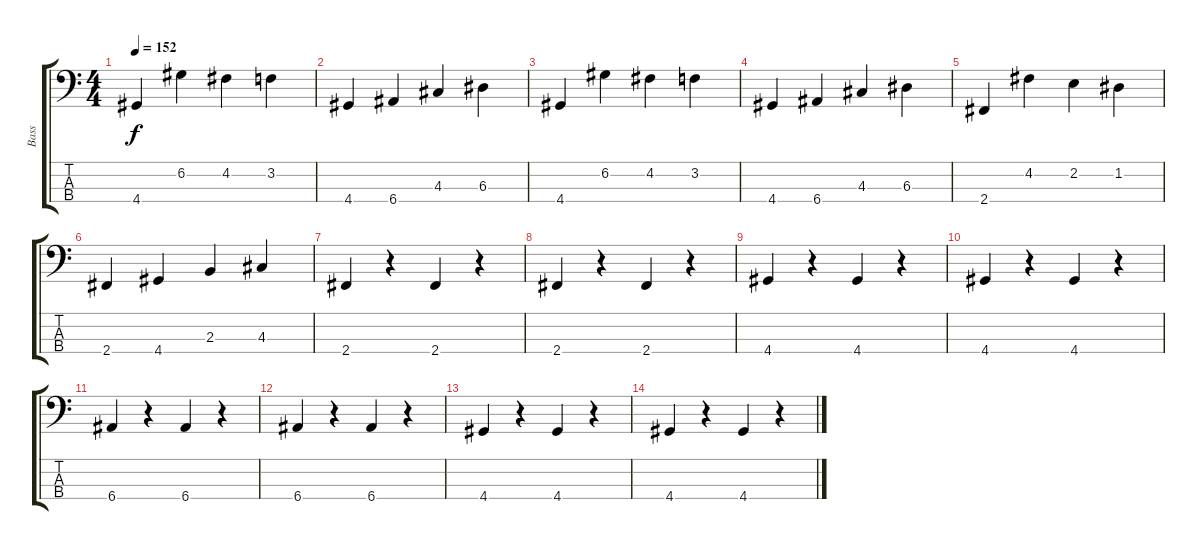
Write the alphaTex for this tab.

\track ("Bass" "Bass") {instrument electricbassfinger}
\staff {score tabs}
\tuning (G2 D2 A1 E1) {hide}
\ts (4 4)
\tempo 152
\clef f4
\ks c
4.4.4{dy f} 6.2.4 4.2.4 3.2.4 |
4.4.4 6.4.4 4.3.4 6.3.4 |
4.4.4 6.2.4 4.2.4 3.2.4 |
4.4.4 6.4.4 4.3.4 6.3.4 |
2.4.4 4.2.4 2.2.4 1.2.4 |
2.4.4 4.4.4 2.3.4 4.3.4 |
2.4.4 r.4 2.4.4 r.4 |
2.4.4 r.4 2.4.4 r.4 |
4.4.4 r.4 4.4.4 r.4 |
4.4.4 r.4 4.4.4 r.4 |
6.4.4 r.4 6.4.4 r.4 |
6.4.4 r.4 6.4.4 r.4 |
4.4.4 r.4 4.4.4 r.4 |
4.4.4 r.4 4.4.4 r.4
